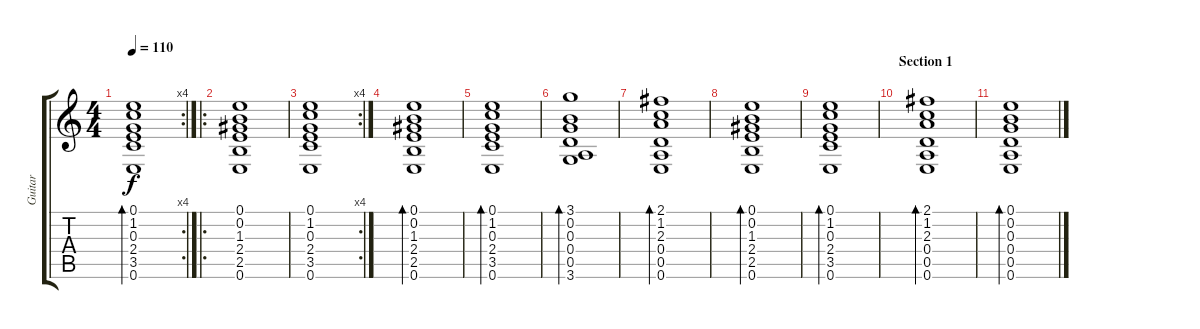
\track ("Guitar" "Guitar") {instrument distortionguitar}
\staff {score tabs}
\tuning (E4 B3 G3 D3 A2 E2) {hide}
\rc 4
\ts (4 4)
\tempo 110
\clef g2
\ks c
(0.1 1.2 0.3 2.4 3.5 0.6).1{bd 480 dy f} |
\ro
(0.1 0.2 1.3 2.4 2.5 0.6).1 |
\rc 4
(0.1 1.2 0.3 2.4 3.5 0.6).1 |
(0.1 0.2 1.3 2.4 2.5 0.6).1{bd 480} |
(0.1 1.2 0.3 2.4 3.5 0.6).1{bd 480} |
(3.1 0.2 0.3 0.4 0.5 3.6).1{bd 480} |
(2.1 1.2 2.3 0.4 0.5 0.6).1{bd 480} |
(0.1 0.2 1.3 2.4 2.5 0.6).1{bd 480} |
(0.1 1.2 0.3 2.4 3.5 0.6).1{bd 480} |
\section ("" "Section 1")
(2.1 1.2 2.3 0.4 0.5 0.6).1{bd 480} |
(0.1 0.2 0.3 0.4 0.5 0.6).1{bd 480}
